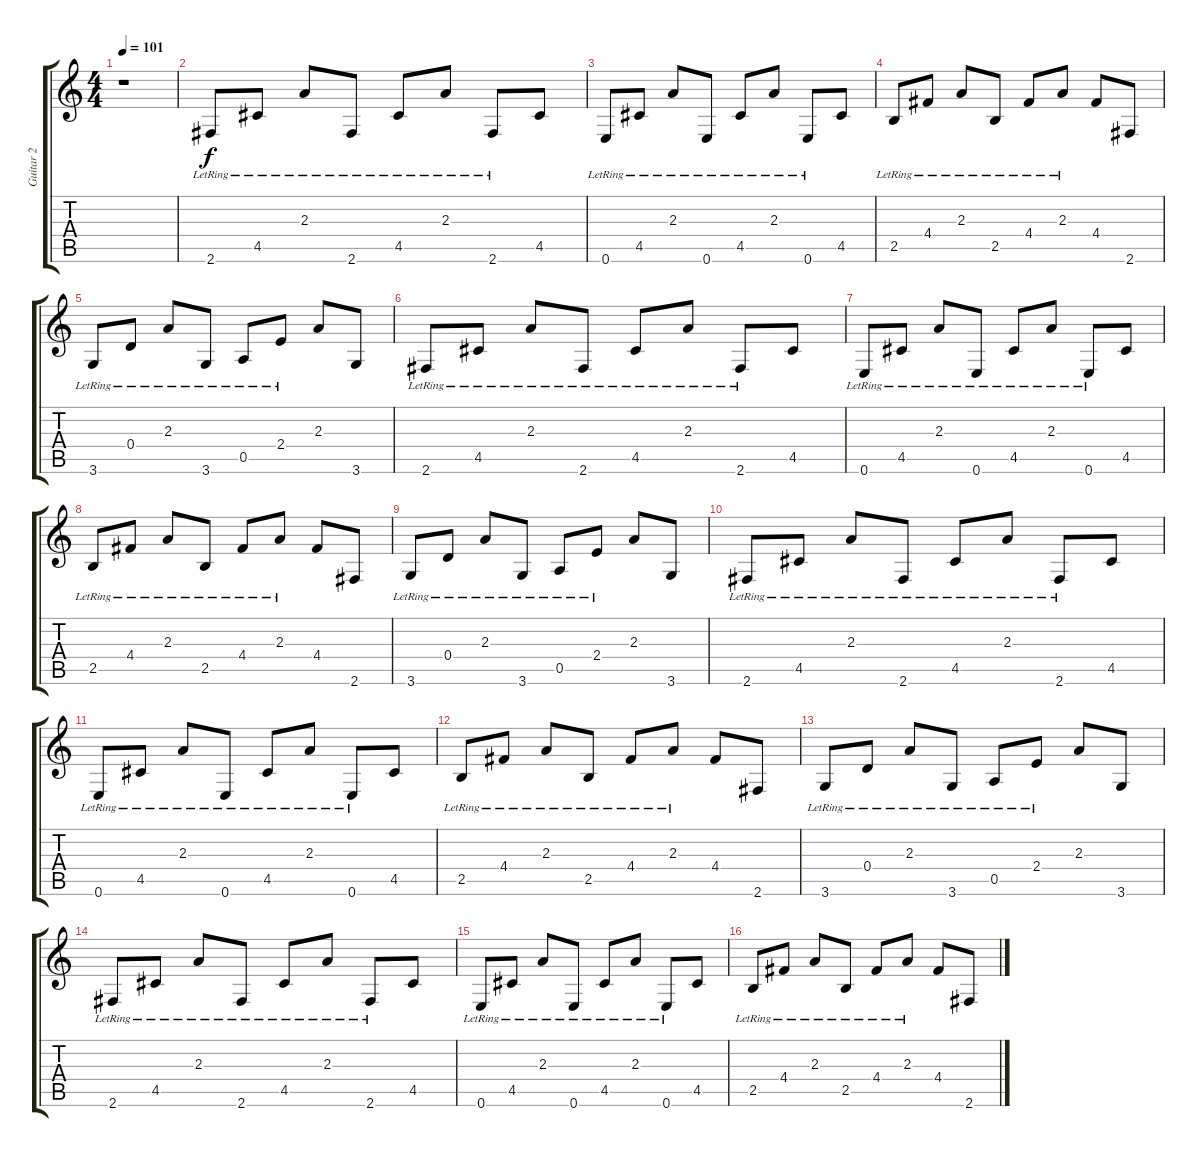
\track ("Guitar 2" "Guitar 2") {mute instrument distortionguitar}
\staff {score tabs}
\tuning (E4 B3 G3 D3 A2 E2) {hide}
\ts (4 4)
\tempo 101
\clef g2
\ks c
r.1{dy f instrument electricguitarclean} |
2.6{lr}.8 4.5{lr}.8 2.3{lr}.8 2.6{lr}.8 4.5{lr}.8 2.3{lr}.8 2.6{lr}.8 4.5.8 |
0.6{lr}.8 4.5{lr}.8 2.3{lr}.8 0.6{lr}.8 4.5{lr}.8 2.3{lr}.8 0.6{lr}.8 4.5.8 |
2.5{lr}.8 4.4{lr}.8 2.3{lr}.8 2.5{lr}.8 4.4{lr}.8 2.3{lr}.8 4.4.8 2.6.8 |
3.6{lr}.8 0.4{lr}.8 2.3{lr}.8 3.6{lr}.8 0.5{lr}.8 2.4{lr}.8 2.3.8 3.6.8 |
2.6{lr}.8 4.5{lr}.8 2.3{lr}.8 2.6{lr}.8 4.5{lr}.8 2.3{lr}.8 2.6{lr}.8 4.5.8 |
0.6{lr}.8 4.5{lr}.8 2.3{lr}.8 0.6{lr}.8 4.5{lr}.8 2.3{lr}.8 0.6{lr}.8 4.5.8 |
2.5{lr}.8 4.4{lr}.8 2.3{lr}.8 2.5{lr}.8 4.4{lr}.8 2.3{lr}.8 4.4.8 2.6.8 |
3.6{lr}.8 0.4{lr}.8 2.3{lr}.8 3.6{lr}.8 0.5{lr}.8 2.4{lr}.8 2.3.8 3.6.8 |
2.6{lr}.8 4.5{lr}.8 2.3{lr}.8 2.6{lr}.8 4.5{lr}.8 2.3{lr}.8 2.6{lr}.8 4.5.8 |
0.6{lr}.8 4.5{lr}.8 2.3{lr}.8 0.6{lr}.8 4.5{lr}.8 2.3{lr}.8 0.6{lr}.8 4.5.8 |
2.5{lr}.8 4.4{lr}.8 2.3{lr}.8 2.5{lr}.8 4.4{lr}.8 2.3{lr}.8 4.4.8 2.6.8 |
3.6{lr}.8 0.4{lr}.8 2.3{lr}.8 3.6{lr}.8 0.5{lr}.8 2.4{lr}.8 2.3.8 3.6.8 |
2.6{lr}.8 4.5{lr}.8 2.3{lr}.8 2.6{lr}.8 4.5{lr}.8 2.3{lr}.8 2.6{lr}.8 4.5.8 |
0.6{lr}.8 4.5{lr}.8 2.3{lr}.8 0.6{lr}.8 4.5{lr}.8 2.3{lr}.8 0.6{lr}.8 4.5.8 |
2.5{lr}.8 4.4{lr}.8 2.3{lr}.8 2.5{lr}.8 4.4{lr}.8 2.3{lr}.8 4.4.8 2.6.8
